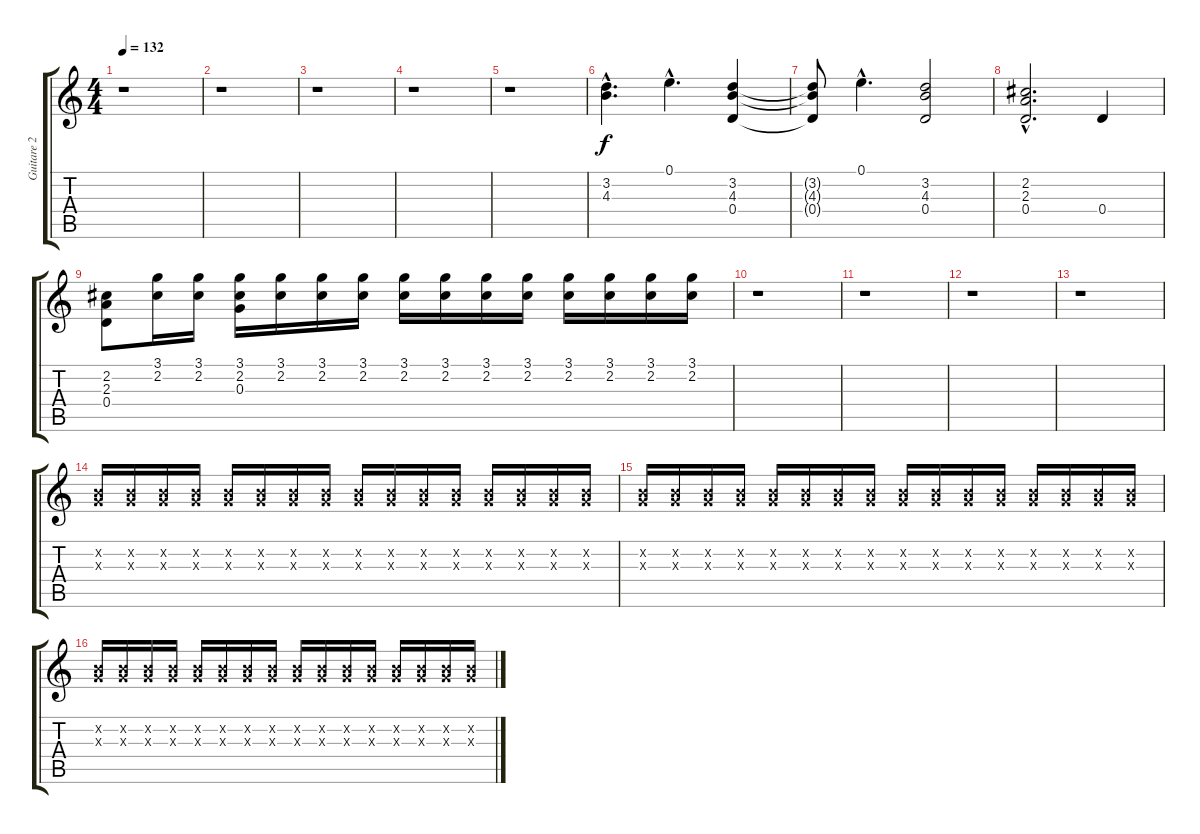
\track ("Guitare 2" "Guitare 2") {instrument electricguitarclean}
\staff {score tabs}
\tuning (E4 B3 G3 D3 A2 E2) {hide}
\ts (4 4)
\tempo 132
\clef g2
\ks c
r.1{dy f} |
r.1 |
r.1 |
r.1 |
r.1 |
(3.2{hac} 4.3{hac}).4{d} 0.1{hac}.4{d} (3.2 4.3 0.4).4 |
(3.2{t} 4.3{t} 0.4{t}).8 0.1{hac}.4{d} (3.2 4.3 0.4).2 |
(2.2{hac} 2.3{hac} 0.4{hac}).2{d} 0.4.4 |
(2.2 2.3 0.4).8 (3.1 2.2).16 (3.1 2.2).16 (3.1 2.2 0.3).16 (3.1 2.2).16 (3.1 2.2).16 (3.1 2.2).16 (3.1 2.2).16 (3.1 2.2).16 (3.1 2.2).16 (3.1 2.2).16 (3.1 2.2).16 (3.1 2.2).16 (3.1 2.2).16 (3.1 2.2).16 |
r.1 |
r.1 |
r.1 |
r.1 |
(0.2{x} 0.3{x}).16 (0.2{x} 0.3{x}).16 (0.2{x} 0.3{x}).16 (0.2{x} 0.3{x}).16 (0.2{x} 0.3{x}).16 (0.2{x} 0.3{x}).16 (0.2{x} 0.3{x}).16 (0.2{x} 0.3{x}).16 (0.2{x} 0.3{x}).16 (0.2{x} 0.3{x}).16 (0.2{x} 0.3{x}).16 (0.2{x} 0.3{x}).16 (0.2{x} 0.3{x}).16 (0.2{x} 0.3{x}).16 (0.2{x} 0.3{x}).16 (0.2{x} 0.3{x}).16 |
(0.2{x} 0.3{x}).16 (0.2{x} 0.3{x}).16 (0.2{x} 0.3{x}).16 (0.2{x} 0.3{x}).16 (0.2{x} 0.3{x}).16 (0.2{x} 0.3{x}).16 (0.2{x} 0.3{x}).16 (0.2{x} 0.3{x}).16 (0.2{x} 0.3{x}).16 (0.2{x} 0.3{x}).16 (0.2{x} 0.3{x}).16 (0.2{x} 0.3{x}).16 (0.2{x} 0.3{x}).16 (0.2{x} 0.3{x}).16 (0.2{x} 0.3{x}).16 (0.2{x} 0.3{x}).16 |
(0.2{x} 0.3{x}).16 (0.2{x} 0.3{x}).16 (0.2{x} 0.3{x}).16 (0.2{x} 0.3{x}).16 (0.2{x} 0.3{x}).16 (0.2{x} 0.3{x}).16 (0.2{x} 0.3{x}).16 (0.2{x} 0.3{x}).16 (0.2{x} 0.3{x}).16 (0.2{x} 0.3{x}).16 (0.2{x} 0.3{x}).16 (0.2{x} 0.3{x}).16 (0.2{x} 0.3{x}).16 (0.2{x} 0.3{x}).16 (0.2{x} 0.3{x}).16 (0.2{x} 0.3{x}).16
